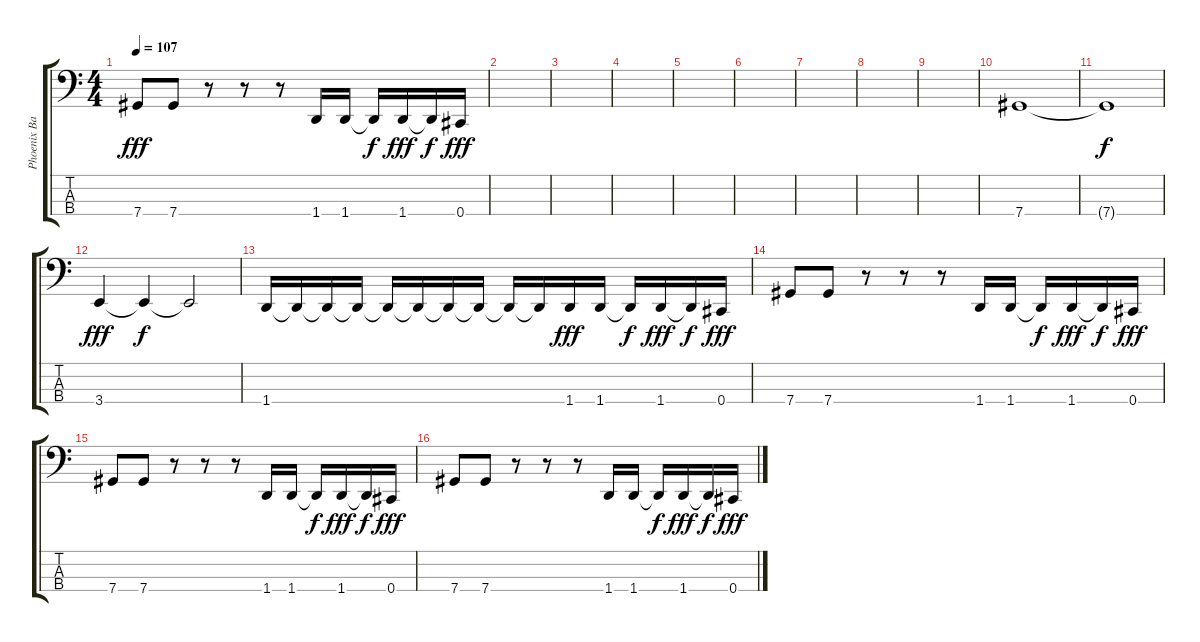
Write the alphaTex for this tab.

\track ("Phoenix Bass2" "Phoenix Ba") {instrument electricbasspick}
\staff {score tabs}
\tuning (Gb2 Db2 Ab1 Db1) {hide}
\ts (4 4)
\tempo 107
\clef f4
\ks c
7.4.8{dy fff} 7.4.8 r.8 r.8 r.8 1.4.16 1.4.16 1.4{t}.16{dy f} 1.4.16{dy fff} 1.4{t}.16{dy f} 0.4.16{dy fff} |
|
|
|
|
|
|
|
|
7.4.1 |
7.4{t}.1{dy f} |
3.4.4{dy fff instrument electricbasspick} 3.4{t}.4{dy f} 3.4{t}.2 |
1.4.16 1.4{t}.16 1.4{t}.16 1.4{t}.16 1.4{t}.16 1.4{t}.16 1.4{t}.16 1.4{t}.16 1.4{t}.16{instrument electricbassfinger} 1.4{t}.16 1.4.16{dy fff} 1.4.16 1.4{t}.16{dy f} 1.4.16{dy fff} 1.4{t}.16{dy f} 0.4.16{dy fff} |
7.4.8 7.4.8 r.8 r.8 r.8 1.4.16 1.4.16 1.4{t}.16{dy f} 1.4.16{dy fff} 1.4{t}.16{dy f} 0.4.16{dy fff} |
7.4.8 7.4.8 r.8 r.8 r.8 1.4.16 1.4.16 1.4{t}.16{dy f} 1.4.16{dy fff} 1.4{t}.16{dy f} 0.4.16{dy fff} |
7.4.8 7.4.8 r.8 r.8 r.8 1.4.16 1.4.16 1.4{t}.16{dy f} 1.4.16{dy fff} 1.4{t}.16{dy f} 0.4.16{dy fff}
